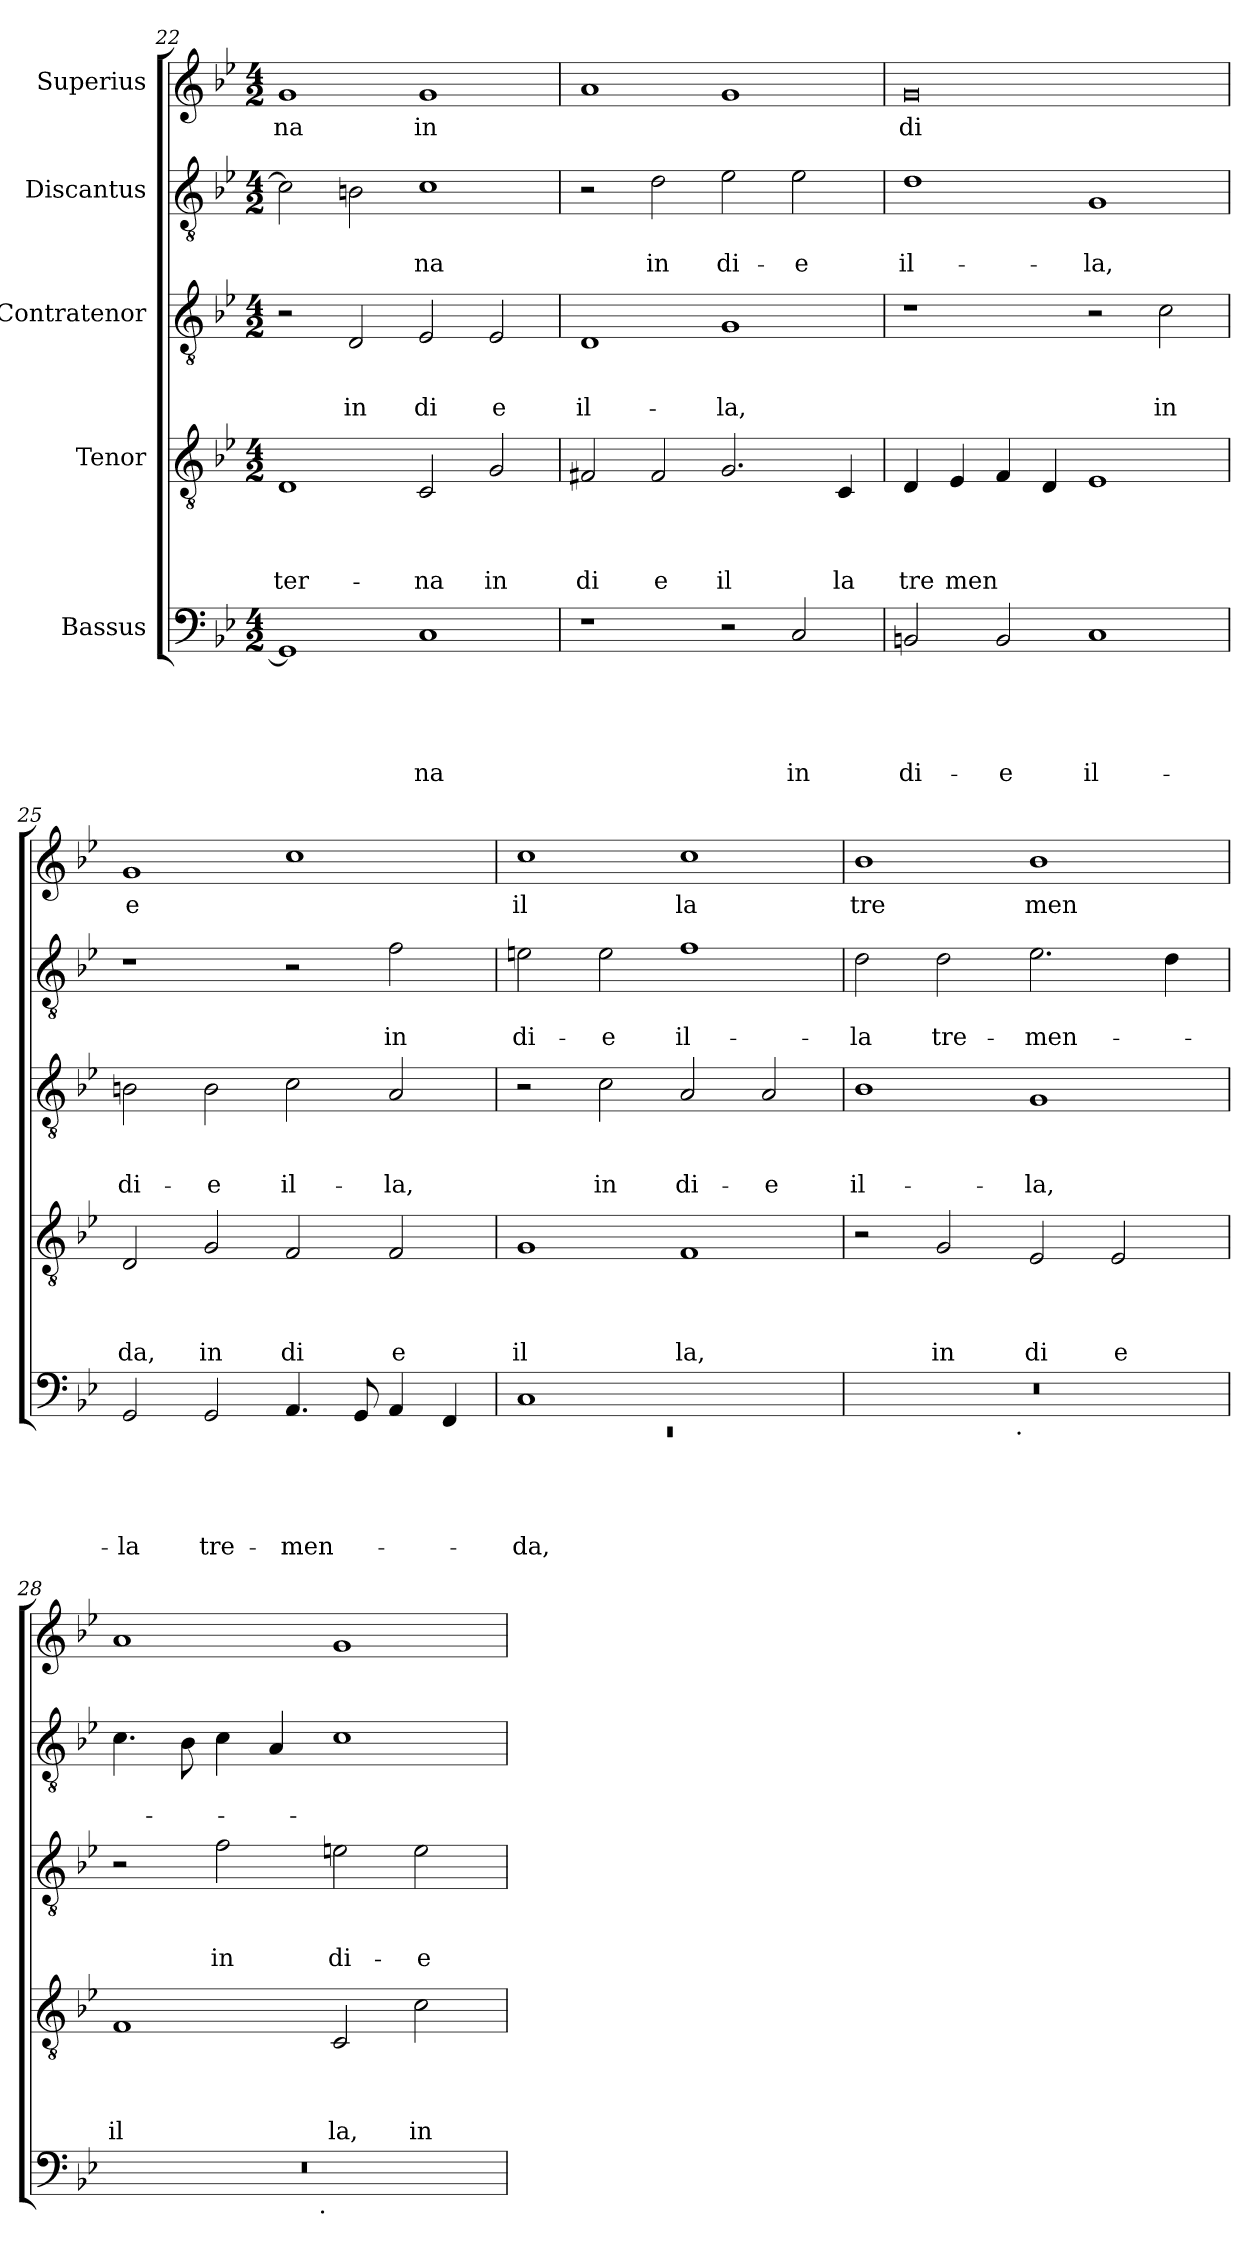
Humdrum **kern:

**kern	**text	**text	**text	**text	**text	**kern	**text	**text	**text	**text	**kern	**text	**text	**text	**kern	**text	**text	**kern	**text
*part5	*part5	*part5	*part5	*part5	*part5	*part4	*part4	*part4	*part4	*part4	*part3	*part3	*part3	*part3	*part2	*part2	*part2	*part1	*part1
*staff5	*staff5	*staff5	*staff5	*staff5	*staff5	*staff4	*staff4	*staff4	*staff4	*staff4	*staff3	*staff3	*staff3	*staff3	*staff2	*staff2	*staff2	*staff1	*staff1
*I"Bassus	*	*	*	*	*	*I"Tenor	*	*	*	*	*I"Contratenor	*	*	*	*I"Discantus	*	*	*I"Superius	*
*clefF4	*	*	*	*	*	*clefGv2	*	*	*	*	*clefGv2	*	*	*	*clefGv2	*	*	*clefG2	*
*k[b-e-]	*	*	*	*	*	*k[b-e-]	*	*	*	*	*k[b-e-]	*	*	*	*k[b-e-]	*	*	*k[b-e-]	*
*B-:	*	*	*	*	*	*B-:	*	*	*	*	*B-:	*	*	*	*B-:	*	*	*B-:	*
*M4/2	*	*	*	*	*	*M4/2	*	*	*	*	*M4/2	*	*	*	*M4/2	*	*	*M4/2	*
=22	=22	=22	=22	=22	=22	=22	=22	=22	=22	=22	=22	=22	=22	=22	=22	=22	=22	=22	=22
!	!	!	!	!	!	!	!	!	!	!LO:LY:b	!	!	!	!	!	!	!	!	!LO:LY:b
1GG]	.	.	.	.	.	1D	.	.	.	-ter-	2r	.	.	.	2c\]	.	.	1g	na
!	!	!	!	!	!	!	!	!	!	!	!	!	!	!LO:LY:b	!	!	!	!	!
.	.	.	.	.	.	.	.	.	.	.	2D/	.	.	in	2Bn\	.	.	.	.
!	!	!	!	!	!LO:LY:b	!	!	!	!	!LO:LY:b	!	!	!	!LO:LY:b	!	!	!LO:LY:b	!	!LO:LY:b
1C	.	.	.	.	na	2C/	.	.	.	-na	2E-/	.	.	di	1c	.	-na	1g	in
!	!	!	!	!	!	!	!	!	!	!LO:LY:b	!	!	!	!LO:LY:b	!	!	!	!	!
.	.	.	.	.	.	2G/	.	.	.	in	2E-/	.	.	e	.	.	.	.	.
!!LO:PB:g=z
=23	=23	=23	=23	=23	=23	=23	=23	=23	=23	=23	=23	=23	=23	=23	=23	=23	=23	=23	=23
!	!	!	!	!	!	!	!	!	!	!LO:LY:b	!	!	!	!LO:LY:b	!	!	!	!	!
1r	.	.	.	.	.	2F#X/	.	.	.	di	1D	.	.	il-	2r	.	.	1a	.
!	!	!	!	!	!	!	!	!	!	!LO:LY:b	!	!	!	!	!	!	!LO:LY:b	!	!
.	.	.	.	.	.	2F#/	.	.	.	e	.	.	.	.	2d\	.	in	.	.
!	!	!	!	!	!	!	!	!	!	!LO:LY:b	!	!	!	!LO:LY:b	!	!	!LO:LY:b	!	!
2r	.	.	.	.	.	2.G/	.	.	.	il	1G	.	.	-la,	2e-\	.	di-	1g	.
!	!	!	!	!	!LO:LY:b	!	!	!	!	!	!	!	!	!	!	!	!LO:LY:b	!	!
2C/	.	.	.	.	in	.	.	.	.	.	.	.	.	.	2e-\	.	-e	.	.
!	!	!	!	!	!	!	!	!	!	!LO:LY:b	!	!	!	!	!	!	!	!	!
.	.	.	.	.	.	4C/	.	.	.	la	.	.	.	.	.	.	.	.	.
=24	=24	=24	=24	=24	=24	=24	=24	=24	=24	=24	=24	=24	=24	=24	=24	=24	=24	=24	=24
!	!	!	!	!	!LO:LY:b	!	!	!	!	!LO:LY:b	!	!	!	!	!	!	!LO:LY:b	!	!LO:LY:b
2BBn/	.	.	.	.	di-	4D/	.	.	.	tre	1r	.	.	.	1d	.	il-	0g	di
!	!	!	!	!	!	!	!	!	!	!LO:LY:b	!	!	!	!	!	!	!	!	!
.	.	.	.	.	.	4E-/	.	.	.	men	.	.	.	.	.	.	.	.	.
!	!	!	!	!	!LO:LY:b	!	!	!	!	!	!	!	!	!	!	!	!	!	!
2BB/	.	.	.	.	-e	4F/	.	.	.	.	.	.	.	.	.	.	.	.	.
.	.	.	.	.	.	4D/	.	.	.	.	.	.	.	.	.	.	.	.	.
!	!	!	!	!	!LO:LY:b	!	!	!	!	!	!	!	!	!	!	!	!LO:LY:b	!	!
1C	.	.	.	.	il-	1E-	.	.	.	.	2r	.	.	.	1G	.	-la,	.	.
!	!	!	!	!	!	!	!	!	!	!	!	!	!	!LO:LY:b	!	!	!	!	!
.	.	.	.	.	.	.	.	.	.	.	2c\	.	.	in	.	.	.	.	.
=25	=25	=25	=25	=25	=25	=25	=25	=25	=25	=25	=25	=25	=25	=25	=25	=25	=25	=25	=25
!	!	!	!	!	!LO:LY:b	!	!	!	!	!LO:LY:b	!	!	!	!LO:LY:b	!	!	!	!	!LO:LY:b:rj
2GG/	.	.	.	.	-la	2D/	.	.	.	da,	2Bn\	.	.	di-	1r	.	.	1g	e
!	!	!	!	!	!LO:LY:b	!	!	!	!	!LO:LY:b	!	!	!	!LO:LY:b	!	!	!	!	!
2GG/	.	.	.	.	tre-	2G/	.	.	.	in	2B\	.	.	-e	.	.	.	.	.
!	!	!	!	!	!LO:LY:b	!	!	!	!	!LO:LY:b	!	!	!	!LO:LY:b	!	!	!	!	!
4.AA/	.	.	.	.	-men-	2F/	.	.	.	di	2c\	.	.	il-	2r	.	.	1cc	.
8GG/	.	.	.	.	.	.	.	.	.	.	.	.	.	.	.	.	.	.	.
!	!	!	!	!	!	!	!	!	!	!LO:LY:b	!	!	!	!LO:LY:b	!	!	!LO:LY:b	!	!
4AA/	.	.	.	.	.	2F/	.	.	.	e	2A/	.	.	-la,	2f\	.	in	.	.
4FF/	.	.	.	.	.	.	.	.	.	.	.	.	.	.	.	.	.	.	.
=26	=26	=26	=26	=26	=26	=26	=26	=26	=26	=26	=26	=26	=26	=26	=26	=26	=26	=26	=26
*^	*	*	*	*	*	*	*	*	*	*	*	*	*	*	*	*	*	*	*
!	!LO:N:vis=1	!	!	!	!	!LO:LY:b	!	!	!	!	!LO:LY:b	!	!	!	!	!	!	!LO:LY:b	!	!LO:LY:b
1C	0rEE	.	.	.	.	-da,	1G	.	.	.	il	2r	.	.	.	2en\	.	di-	1cc	il
!	!	!	!	!	!	!	!	!	!	!	!	!	!	!	!LO:LY:b	!	!	!LO:LY:b	!	!
.	.	.	.	.	.	.	.	.	.	.	.	2c\	.	.	in	2e\	.	-e	.	.
!	!	!	!	!	!	!	!	!	!	!	!LO:LY:b	!	!	!	!LO:LY:b	!	!	!LO:LY:b	!	!LO:LY:b
1ryy	.	.	.	.	.	.	1F	.	.	.	la,	2A/	.	.	di-	1f	.	il-	1cc	la
!	!	!	!	!	!	!	!	!	!	!	!	!	!	!	!LO:LY:b	!	!	!	!	!
.	.	.	.	.	.	.	.	.	.	.	.	2A/	.	.	-e	.	.	.	.	.
=27	=27	=27	=27	=27	=27	=27	=27	=27	=27	=27	=27	=27	=27	=27	=27	=27	=27	=27	=27	=27
!	!	!	!	!	!	!	!	!	!	!	!	!	!	!	!LO:LY:b	!	!	!LO:LY:b	!	!LO:LY:b
0r	2ryy	.	.	.	.	.	2r	.	.	.	.	1B-	.	.	il-	2d\	.	-la	1b-	tre
!	!	!	!	!	!	!	!	!	!	!	!LO:LY:b	!	!	!	!	!	!	!LO:LY:b	!	!
.	4...ryy	.	.	.	.	.	2G/	.	.	.	in	.	.	.	.	2d\	.	tre-	.	.
!	!LO:TX:b:t=.	!	!	!	!	!	!	!	!	!	!	!	!	!	!	!	!	!	!	!
.	1ryy	.	.	.	.	.	.	.	.	.	.	.	.	.	.	.	.	.	.	.
!	!	!	!	!	!	!	!	!	!	!	!LO:LY:b	!	!	!	!LO:LY:b	!	!	!LO:LY:b	!	!LO:LY:b
.	.	.	.	.	.	.	2E-/	.	.	.	di	1G	.	.	-la,	2.e-\	.	-men-	1b-	men
!	!	!	!	!	!	!	!	!	!	!	!LO:LY:b	!	!	!	!	!	!	!	!	!
.	.	.	.	.	.	.	2E-/	.	.	.	e	.	.	.	.	.	.	.	.	.
.	.	.	.	.	.	.	.	.	.	.	.	.	.	.	.	4d\	.	.	.	.
.	32ryy	.	.	.	.	.	.	.	.	.	.	.	.	.	.	.	.	.	.	.
=28	=28	=28	=28	=28	=28	=28	=28	=28	=28	=28	=28	=28	=28	=28	=28	=28	=28	=28	=28	=28
!	!	!	!	!	!	!	!	!	!	!	!LO:LY:b	!	!	!	!	!	!	!	!	!
0r	2ryy	.	.	.	.	.	1F	.	.	.	il	2r	.	.	.	4.c\	.	.	1a	.
.	.	.	.	.	.	.	.	.	.	.	.	.	.	.	.	8B-\	.	.	.	.
!	!	!	!	!	!	!	!	!	!	!	!	!	!	!	!LO:LY:b	!	!	!	!	!
.	4...ryy	.	.	.	.	.	.	.	.	.	.	2f\	.	.	in	4c\	.	.	.	.
.	.	.	.	.	.	.	.	.	.	.	.	.	.	.	.	4A/	.	.	.	.
!	!LO:TX:b:t=.	!	!	!	!	!	!	!	!	!	!	!	!	!	!	!	!	!	!	!
.	1ryy	.	.	.	.	.	.	.	.	.	.	.	.	.	.	.	.	.	.	.
!	!	!	!	!	!	!	!	!	!	!	!LO:LY:b	!	!	!	!LO:LY:b	!	!	!	!	!
.	.	.	.	.	.	.	2C/	.	.	.	la,	2en\	.	.	di-	1c	.	.	1g	.
!	!	!	!	!	!	!	!	!	!	!	!LO:LY:b	!	!	!	!LO:LY:b	!	!	!	!	!
.	.	.	.	.	.	.	2c\	.	.	.	in	2e\	.	.	-e	.	.	.	.	.
.	32ryy	.	.	.	.	.	.	.	.	.	.	.	.	.	.	.	.	.	.	.
*v	*v	*	*	*	*	*	*	*	*	*	*	*	*	*	*	*	*	*	*	*
=	=	=	=	=	=	=	=	=	=	=	=	=	=	=	=	=	=	=	=
*-	*-	*-	*-	*-	*-	*-	*-	*-	*-	*-	*-	*-	*-	*-	*-	*-	*-	*-	*-
